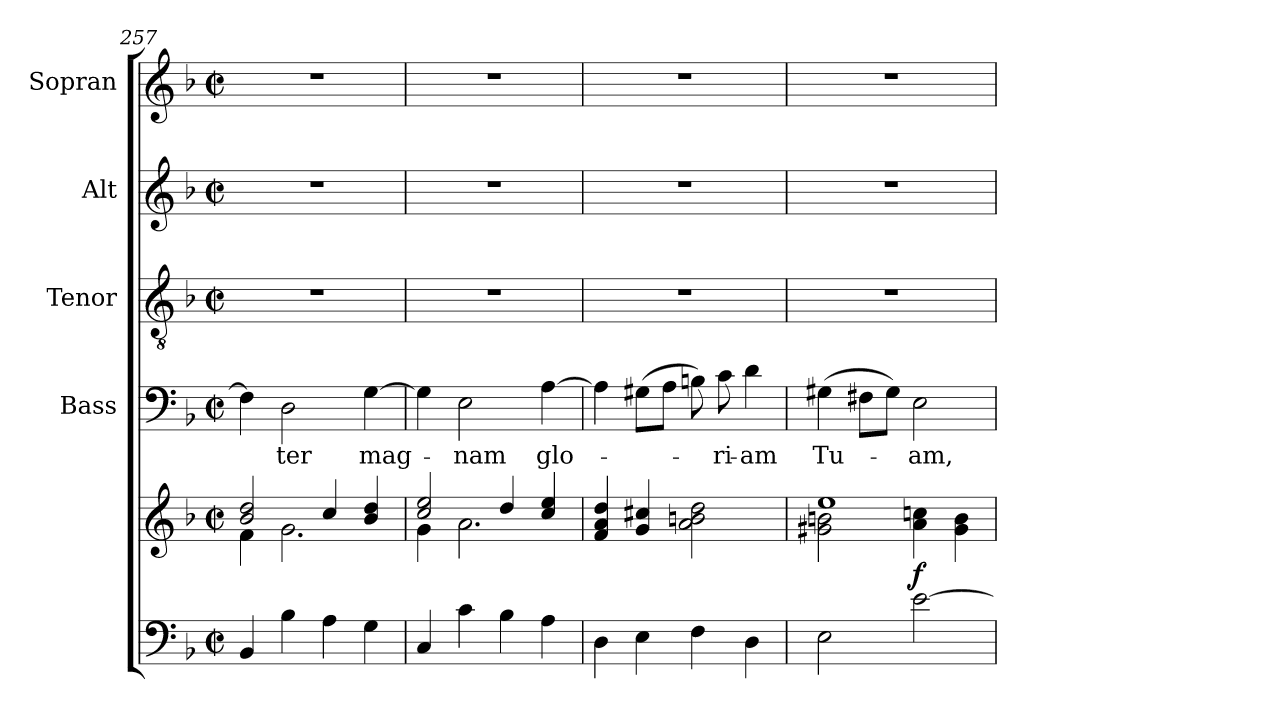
**kern	**kern	**dynam	**kern	**text	**kern	**kern	**kern
*part5	*part5	*part5	*part4	*part4	*part3	*part2	*part1
*staff6	*staff5	*staff5/6	*staff4	*staff4	*staff3	*staff2	*staff1
*	*	*	*I"Bass	*	*I"Tenor	*I"Alt	*I"Sopran
*	*	*	*I'B.	*	*I'T.	*I'A.	*I'S.
*clefF4	*clefG2	*	*clefF4	*	*clefGv2	*clefG2	*clefG2
*k[b-]	*k[b-]	*	*k[b-]	*	*k[b-]	*k[b-]	*k[b-]
*F:	*F:	*	*F:	*	*F:	*F:	*F:
*M2/2	*M2/2	*	*M2/2	*	*M2/2	*M2/2	*M2/2
*met(c|)	*met(c|)	*	*met(c|)	*	*met(c|)	*met(c|)	*met(c|)
=257	=257	=257	=257	=257	=257	=257	=257
*	*^	*	*	*	*	*	*
4BB-/	2b-/ 2dd/	4f\	.	4F\]	.	1r	1r	1r
!	!	!	!	!	!LO:LY:b	!	!	!
4B-\	.	2.g\	.	2D\	-ter	.	.	.
4A\	4cc/	.	.	.	.	.	.	.
!	!	!	!	!	!LO:LY:b	!	!	!
4G\	4b-/ 4dd/	.	.	[4G\	mag-	.	.	.
=258	=258	=258	=258	=258	=258	=258	=258	=258
4C/	2cc/ 2ee/	4g\	.	4G\]	.	1r	1r	1r
!	!	!	!	!	!LO:LY:b	!	!	!
4c\	.	2.a\	.	2E\	-nam	.	.	.
4B-\	4dd/	.	.	.	.	.	.	.
!	!	!	!	!	!LO:LY:b	!	!	!
4A\	4cc/ 4ee/	.	.	[4A\	glo-	.	.	.
*	*v	*v	*	*	*	*	*	*
=259	=259	=259	=259	=259	=259	=259	=259
4D\	4f/ 4a/ 4dd/	.	4A\]	.	1r	1r	1r
4E\	4g/ 4cc#X/	.	(>8G#X\L	.	.	.	.
.	.	.	8A\J	.	.	.	.
4F\	2a\ 2bn\ 2dd\	.	8Bn\)	.	.	.	.
!	!	!	!	!LO:LY:b	!	!	!
.	.	.	8c\	-ri-	.	.	.
!	!	!	!	!LO:LY:b	!	!	!
4D\	.	.	4d\	-am	.	.	.
!!LO:LB:g=z
=260	=260	=260	=260	=260	=260	=260	=260
*	*^	*	*	*	*	*	*
!	!	!	!	!	!LO:LY:b	!	!	!
2E\	1ee	2g#X\ 2bn\	.	(>4G#X\	Tu-	1r	1r	1r
.	.	.	.	8F#X\L	.	.	.	.
.	.	.	.	8G#\J)	.	.	.	.
!	!	!	!LO:DY:a=2	!	!LO:LY:b	!	!	!
[2e\	.	4a\ 4ccn\	f	2E\	-am,	.	.	.
.	.	4g#\ 4b\	.	.	.	.	.	.
*	*v	*v	*	*	*	*	*	*
=	=	=	=	=	=	=	=
*-	*-	*-	*-	*-	*-	*-	*-
